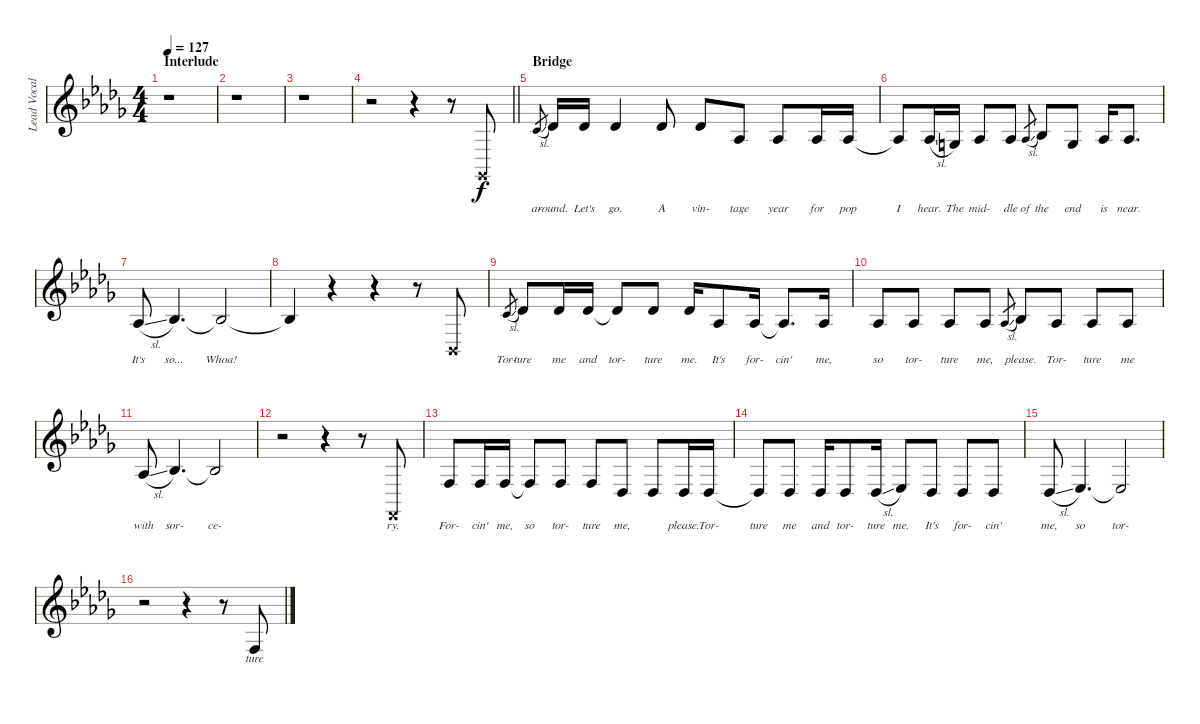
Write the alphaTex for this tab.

\track ("Lead Vocals" "Lead Vocal") {instrument lead6voice}
\staff {score}
\tuning (E4 B3 G3 D3 A2 E2) {hide}
\ts (4 4)
\section ("" "Interlude")
\tempo 127
\clef g2
\ks bbminor
r.1{dy f} |
r.1 |
r.1 |
\barLineRight lightlight
r.2 r.4 r.8 2.6{x}.8{lyrics (0 "") lyrics (1 "") lyrics (2 "") lyrics (3 "") lyrics (4 "")} |
\section ("" "Bridge")
5.3{sl}.8{lyrics (0 "a-") lyrics (1 "") lyrics (2 "") lyrics (3 "") lyrics (4 "") gr} 6.3.16{lyrics (0 "round.") lyrics (1 "") lyrics (2 "") lyrics (3 "") lyrics (4 "")} 6.3.16{lyrics (0 "Let's") lyrics (1 "") lyrics (2 "") lyrics (3 "") lyrics (4 "")} 6.3.4{lyrics (0 "go.") lyrics (1 "") lyrics (2 "") lyrics (3 "") lyrics (4 "")} 6.3.8{lyrics (0 "A") lyrics (1 "") lyrics (2 "") lyrics (3 "") lyrics (4 "")} 6.3.8{lyrics (0 "vin-") lyrics (1 "") lyrics (2 "") lyrics (3 "") lyrics (4 "")} 6.4.8{lyrics (0 "tage") lyrics (1 "") lyrics (2 "") lyrics (3 "") lyrics (4 "")} 6.4.8{lyrics (0 "year") lyrics (1 "") lyrics (2 "") lyrics (3 "") lyrics (4 "")} 6.4.16{lyrics (0 "for") lyrics (1 "") lyrics (2 "") lyrics (3 "") lyrics (4 "")} 6.4.16{lyrics (0 "pop") lyrics (1 "") lyrics (2 "") lyrics (3 "") lyrics (4 "")} |
6.4{t}.8{lyrics (0 "I") lyrics (1 "") lyrics (2 "") lyrics (3 "") lyrics (4 "")} 6.4{sl}.16{lyrics (0 "hear.") lyrics (1 "") lyrics (2 "") lyrics (3 "") lyrics (4 "")} 5.4.16{lyrics (0 "The") lyrics (1 "") lyrics (2 "") lyrics (3 "") lyrics (4 "")} 6.4.8{lyrics (0 "mid-") lyrics (1 "") lyrics (2 "") lyrics (3 "") lyrics (4 "")} 6.4.8{lyrics (0 "dle") lyrics (1 "") lyrics (2 "") lyrics (3 "") lyrics (4 "")} 6.4{sl}.8{lyrics (0 "of") lyrics (1 "") lyrics (2 "") lyrics (3 "") lyrics (4 "") gr} 8.4.8{lyrics (0 "the") lyrics (1 "") lyrics (2 "") lyrics (3 "") lyrics (4 "")} 5.4.8{lyrics (0 "end") lyrics (1 "") lyrics (2 "") lyrics (3 "") lyrics (4 "")} 6.4.16{lyrics (0 "is") lyrics (1 "") lyrics (2 "") lyrics (3 "") lyrics (4 "")} 6.4.8{d lyrics (0 "near.") lyrics (1 "") lyrics (2 "") lyrics (3 "") lyrics (4 "")} |
6.4{sl}.8{lyrics (0 "It's") lyrics (1 "") lyrics (2 "") lyrics (3 "") lyrics (4 "")} 8.4.4{d lyrics (0 "so...") lyrics (1 "") lyrics (2 "") lyrics (3 "") lyrics (4 "")} 8.4{t}.2{lyrics (0 "Whoa!") lyrics (1 "") lyrics (2 "") lyrics (3 "") lyrics (4 "")} |
8.4{t}.4{lyrics (0 "") lyrics (1 "") lyrics (2 "") lyrics (3 "") lyrics (4 "")} r.4 r.4 r.8 6.6{x}.8{lyrics (0 "") lyrics (1 "") lyrics (2 "") lyrics (3 "") lyrics (4 "")} |
5.3{sl}.8{lyrics (0 "Tor-") lyrics (1 "") lyrics (2 "") lyrics (3 "") lyrics (4 "") gr} 6.3.8{lyrics (0 "ture") lyrics (1 "") lyrics (2 "") lyrics (3 "") lyrics (4 "")} 6.3.16{lyrics (0 "me") lyrics (1 "") lyrics (2 "") lyrics (3 "") lyrics (4 "")} 6.3.16{lyrics (0 "and") lyrics (1 "") lyrics (2 "") lyrics (3 "") lyrics (4 "")} 6.3{t}.8{lyrics (0 "tor-") lyrics (1 "") lyrics (2 "") lyrics (3 "") lyrics (4 "")} 6.3.8{lyrics (0 "ture") lyrics (1 "") lyrics (2 "") lyrics (3 "") lyrics (4 "")} 6.3.16{lyrics (0 "me.") lyrics (1 "") lyrics (2 "") lyrics (3 "") lyrics (4 "")} 6.4.8{lyrics (0 "It's") lyrics (1 "") lyrics (2 "") lyrics (3 "") lyrics (4 "")} 6.4.16{lyrics (0 "for-") lyrics (1 "") lyrics (2 "") lyrics (3 "") lyrics (4 "")} 6.4{t}.8{d lyrics (0 "cin'") lyrics (1 "") lyrics (2 "") lyrics (3 "") lyrics (4 "")} 6.4.16{lyrics (0 "me,") lyrics (1 "") lyrics (2 "") lyrics (3 "") lyrics (4 "")} |
6.4.8{lyrics (0 "so") lyrics (1 "") lyrics (2 "") lyrics (3 "") lyrics (4 "")} 6.4.8{lyrics (0 "tor-") lyrics (1 "") lyrics (2 "") lyrics (3 "") lyrics (4 "")} 6.4.8{lyrics (0 "ture") lyrics (1 "") lyrics (2 "") lyrics (3 "") lyrics (4 "")} 6.4.8{lyrics (0 "me,") lyrics (1 "") lyrics (2 "") lyrics (3 "") lyrics (4 "")} 6.4{sl}.8{lyrics (0 "") lyrics (1 "") lyrics (2 "") lyrics (3 "") lyrics (4 "") gr} 8.4.8{lyrics (0 "please.") lyrics (1 "") lyrics (2 "") lyrics (3 "") lyrics (4 "")} 6.4.8{lyrics (0 "Tor-") lyrics (1 "") lyrics (2 "") lyrics (3 "") lyrics (4 "")} 6.4.8{lyrics (0 "ture") lyrics (1 "") lyrics (2 "") lyrics (3 "") lyrics (4 "")} 6.4.8{lyrics (0 "me") lyrics (1 "") lyrics (2 "") lyrics (3 "") lyrics (4 "")} |
6.4{sl}.8{lyrics (0 "with") lyrics (1 "") lyrics (2 "") lyrics (3 "") lyrics (4 "")} 8.4.4{d lyrics (0 "sor-") lyrics (1 "") lyrics (2 "") lyrics (3 "") lyrics (4 "")} 8.4{t}.2{lyrics (0 "ce-") lyrics (1 "") lyrics (2 "") lyrics (3 "") lyrics (4 "")} |
r.2 r.4 r.8 1.6{x}.8{lyrics (0 "ry.") lyrics (1 "") lyrics (2 "") lyrics (3 "") lyrics (4 "")} |
3.4.8{lyrics (0 "For-") lyrics (1 "") lyrics (2 "") lyrics (3 "") lyrics (4 "")} 3.4.16{lyrics (0 "cin'") lyrics (1 "") lyrics (2 "") lyrics (3 "") lyrics (4 "")} 3.4.16{lyrics (0 "me,") lyrics (1 "") lyrics (2 "") lyrics (3 "") lyrics (4 "")} 3.4{t}.8{lyrics (0 "so") lyrics (1 "") lyrics (2 "") lyrics (3 "") lyrics (4 "")} 3.4.8{lyrics (0 "tor-") lyrics (1 "") lyrics (2 "") lyrics (3 "") lyrics (4 "")} 3.4.8{lyrics (0 "ture") lyrics (1 "") lyrics (2 "") lyrics (3 "") lyrics (4 "")} 4.5.8{lyrics (0 "me,") lyrics (1 "") lyrics (2 "") lyrics (3 "") lyrics (4 "")} 4.5.8{lyrics (0 "") lyrics (1 "") lyrics (2 "") lyrics (3 "") lyrics (4 "")} 4.5.16{lyrics (0 "please.") lyrics (1 "") lyrics (2 "") lyrics (3 "") lyrics (4 "")} 4.5.16{lyrics (0 "Tor-") lyrics (1 "") lyrics (2 "") lyrics (3 "") lyrics (4 "")} |
4.5{t}.8{lyrics (0 "ture") lyrics (1 "") lyrics (2 "") lyrics (3 "") lyrics (4 "")} 4.5.8{lyrics (0 "me") lyrics (1 "") lyrics (2 "") lyrics (3 "") lyrics (4 "")} 4.5.16{lyrics (0 "and") lyrics (1 "") lyrics (2 "") lyrics (3 "") lyrics (4 "")} 4.5.8{lyrics (0 "tor-") lyrics (1 "") lyrics (2 "") lyrics (3 "") lyrics (4 "")} 4.5{sl}.16{lyrics (0 "ture") lyrics (1 "") lyrics (2 "") lyrics (3 "") lyrics (4 "")} 6.5.8{lyrics (0 "me.") lyrics (1 "") lyrics (2 "") lyrics (3 "") lyrics (4 "")} 4.5.8{lyrics (0 "It's") lyrics (1 "") lyrics (2 "") lyrics (3 "") lyrics (4 "")} 4.5.8{lyrics (0 "for-") lyrics (1 "") lyrics (2 "") lyrics (3 "") lyrics (4 "")} 4.5.8{lyrics (0 "cin'") lyrics (1 "") lyrics (2 "") lyrics (3 "") lyrics (4 "")} |
4.5{sl}.8{lyrics (0 "me,") lyrics (1 "") lyrics (2 "") lyrics (3 "") lyrics (4 "")} 6.5.4{d lyrics (0 "so") lyrics (1 "") lyrics (2 "") lyrics (3 "") lyrics (4 "")} 6.5{t}.2{lyrics (0 "tor-") lyrics (1 "") lyrics (2 "") lyrics (3 "") lyrics (4 "")} |
r.2 r.4 r.8 3.4.8{lyrics (0 "ture") lyrics (1 "") lyrics (2 "") lyrics (3 "") lyrics (4 "")}
